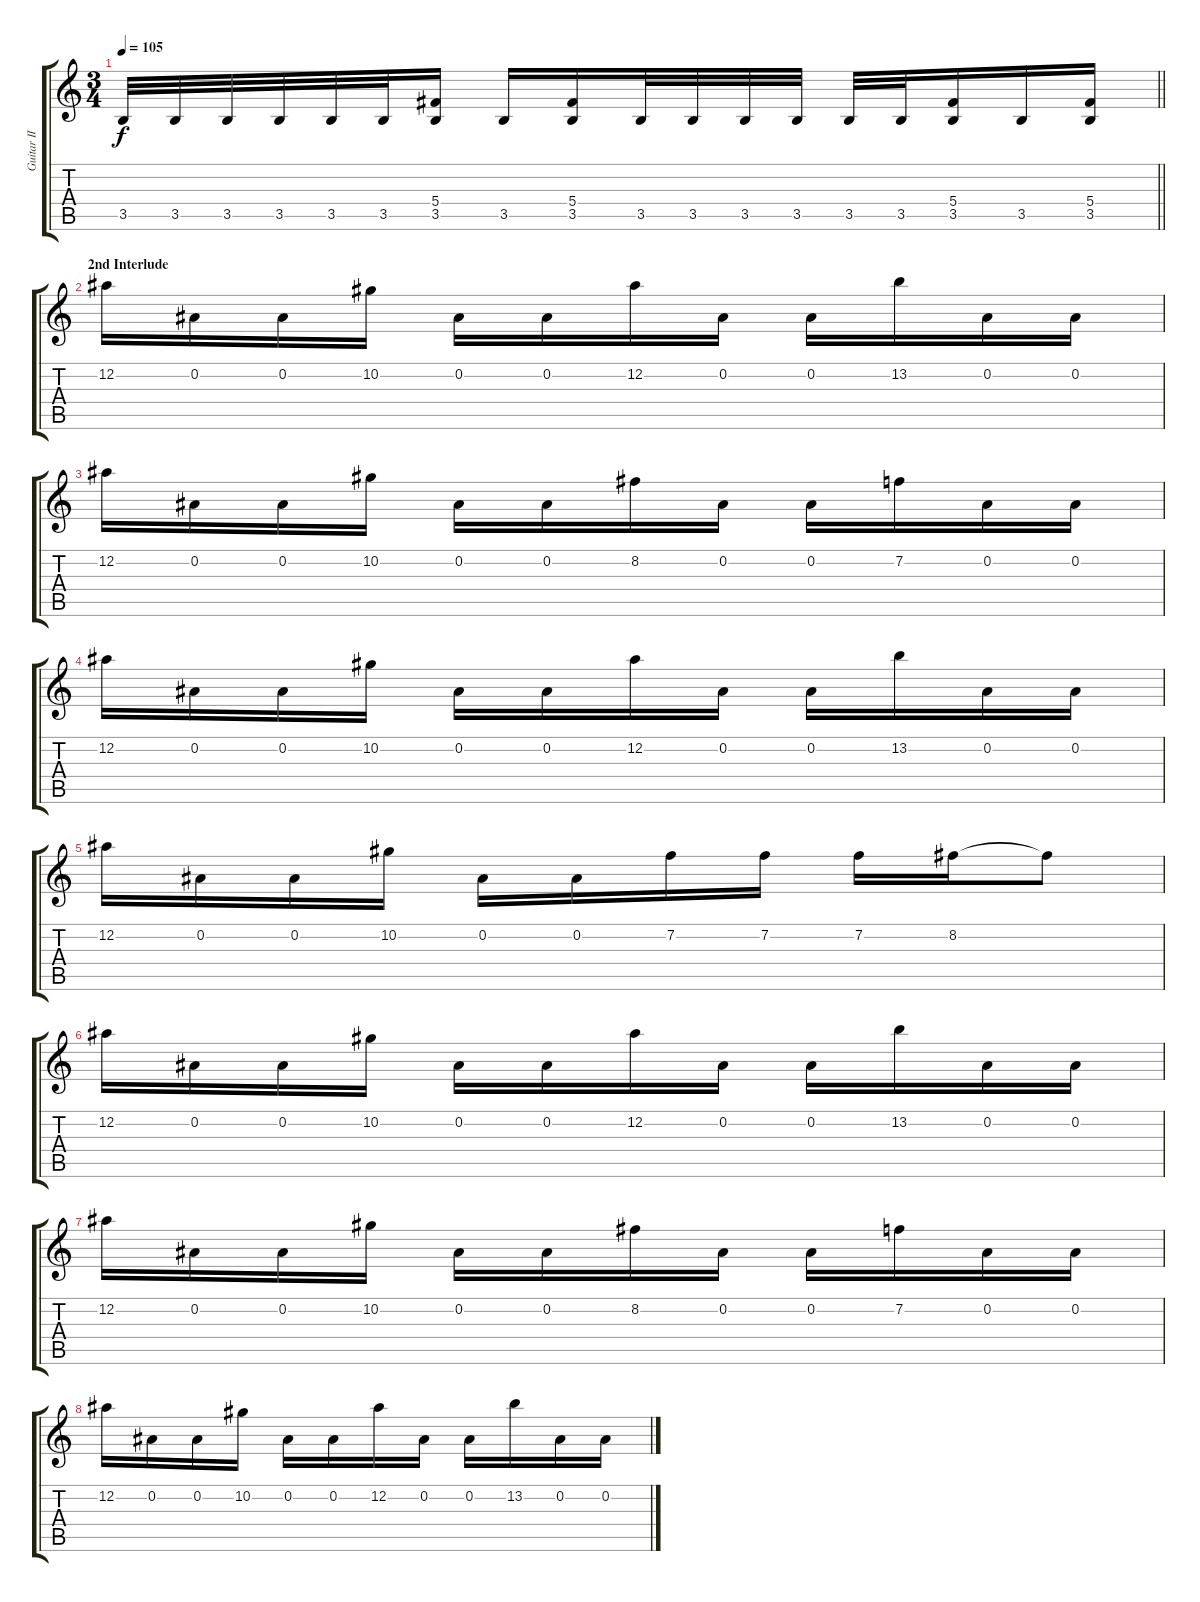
\track ("Guitar II" "Guitar II") {instrument overdrivenguitar}
\staff {score tabs}
\tuning (Eb4 Bb3 Gb3 Db3 Ab2 Eb2) {hide}
\ts (3 4)
\tempo 105
\clef g2
\barLineRight lightlight
\ks c
3.5.32{dy f} 3.5.32 3.5.32 3.5.32 3.5.32 3.5.32 (5.4 3.5).16 3.5.16 (5.4 3.5).16 3.5.32 3.5.32 3.5.32 3.5.32 3.5.32 3.5.32 (5.4 3.5).16 3.5.16 (5.4 3.5).16 |
\section ("" "2nd Interlude")
12.2.16 0.2.16 0.2.16 10.2.16 0.2.16 0.2.16 12.2.16 0.2.16 0.2.16 13.2.16 0.2.16 0.2.16 |
12.2.16 0.2.16 0.2.16 10.2.16 0.2.16 0.2.16 8.2.16 0.2.16 0.2.16 7.2.16 0.2.16 0.2.16 |
12.2.16 0.2.16 0.2.16 10.2.16 0.2.16 0.2.16 12.2.16 0.2.16 0.2.16 13.2.16 0.2.16 0.2.16 |
12.2.16 0.2.16 0.2.16 10.2.16 0.2.16 0.2.16 7.2.16 7.2.16 7.2.16 8.2.16 8.2{t}.8 |
12.2.16 0.2.16 0.2.16 10.2.16 0.2.16 0.2.16 12.2.16 0.2.16 0.2.16 13.2.16 0.2.16 0.2.16 |
12.2.16 0.2.16 0.2.16 10.2.16 0.2.16 0.2.16 8.2.16 0.2.16 0.2.16 7.2.16 0.2.16 0.2.16 |
12.2.16 0.2.16 0.2.16 10.2.16 0.2.16 0.2.16 12.2.16 0.2.16 0.2.16 13.2.16 0.2.16 0.2.16
